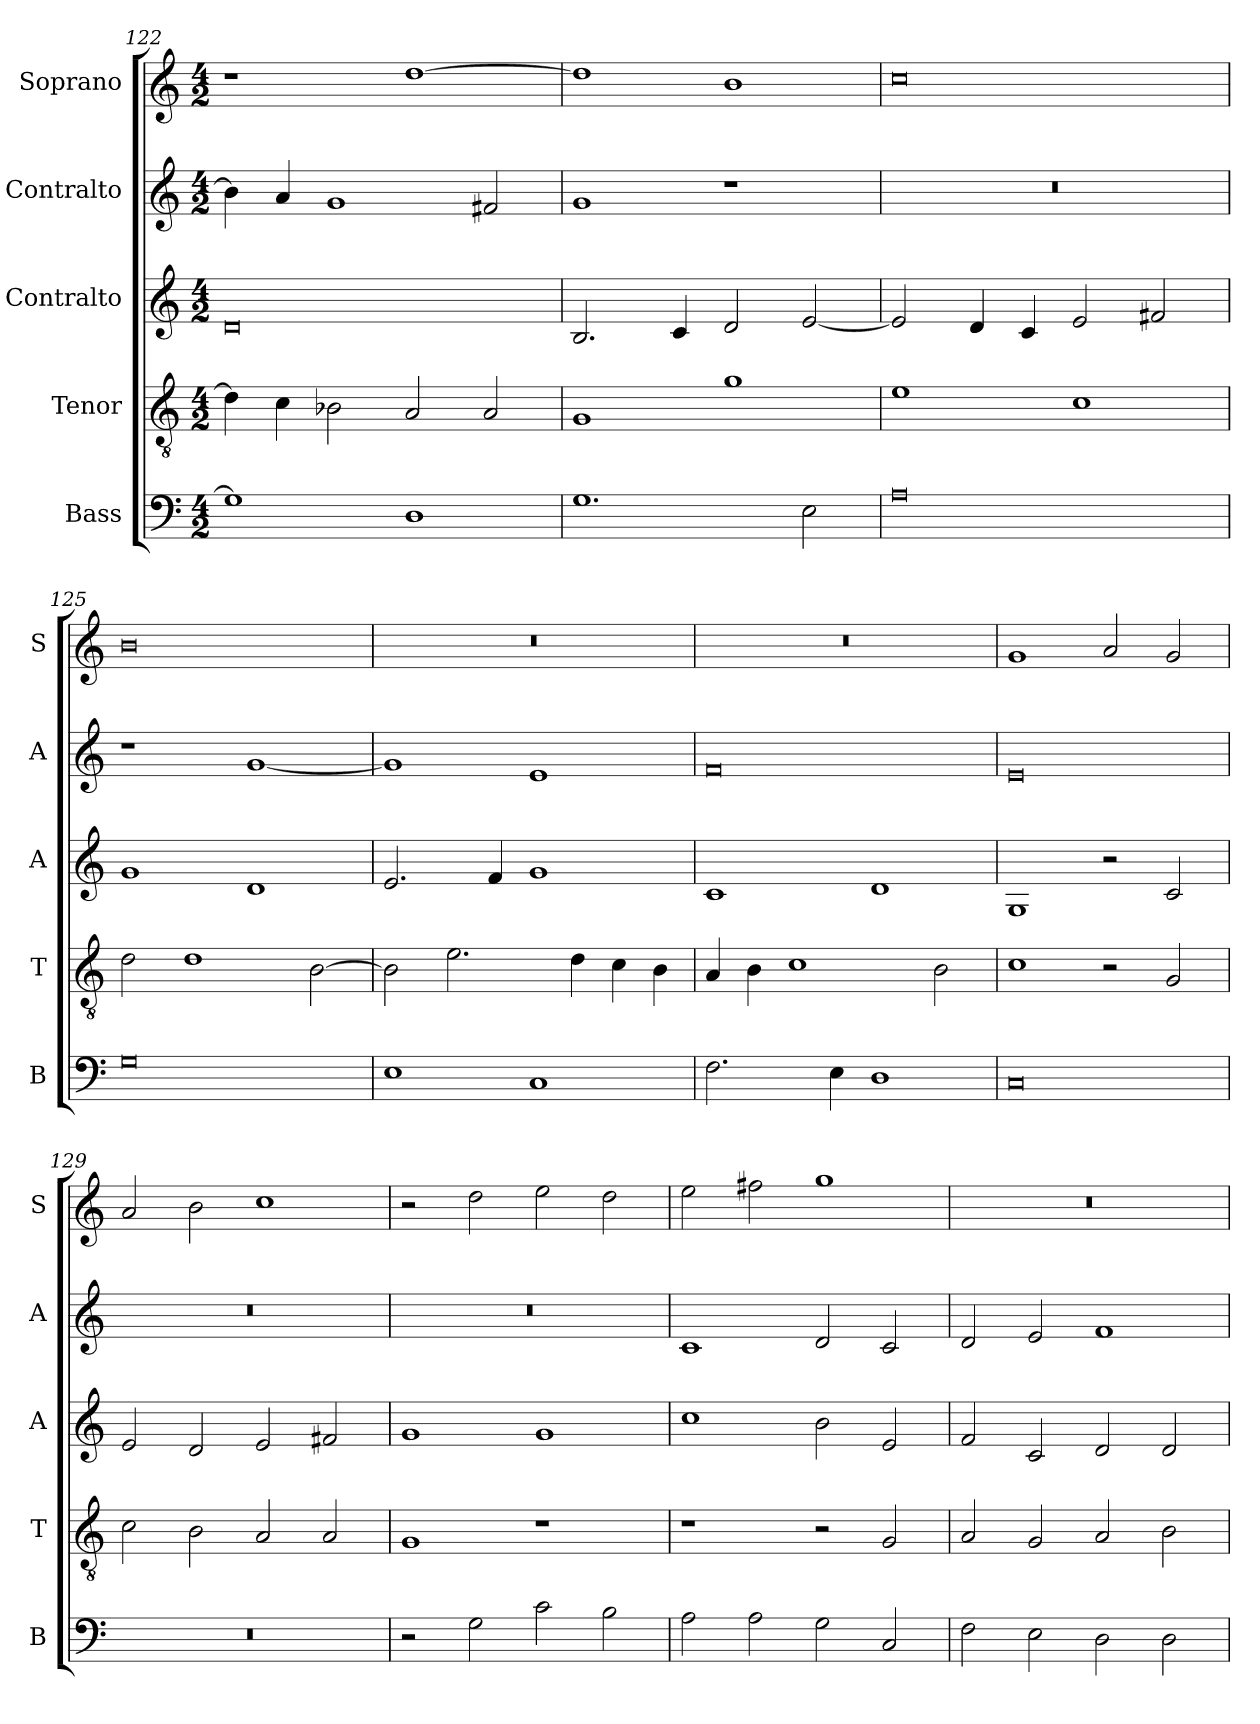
**kern	**kern	**kern	**kern	**kern
*part5	*part4	*part3	*part2	*part1
*staff5	*staff4	*staff3	*staff2	*staff1
*I"Bass	*I"Tenor	*I"Contralto	*I"Contralto	*I"Soprano
*I'B	*I'T	*I'A	*I'A	*I'S
*clefF4	*clefGv2	*clefG2	*clefG2	*clefG2
*k[]	*k[]	*k[]	*k[]	*k[]
*G:mix	*G:mix	*G:mix	*G:mix	*G:mix
*M4/2	*M4/2	*M4/2	*M4/2	*M4/2
=122	=122	=122	=122	=122
1G]	4d]	0d	4b-]	1r
.	4c	.	4a	.
.	2B-X	.	1g	.
1D	2A	.	.	[1dd
.	2A	.	2f#X	.
=123	=123	=123	=123	=123
1.G	1G	2.B	1g	1dd]
.	.	4c	.	.
.	1g	2d	1r	1b
2E	.	[2e	.	.
=124	=124	=124	=124	=124
0A	1e	2e]	0r	0cc
.	.	4d	.	.
.	.	4c	.	.
.	1c	2e	.	.
.	.	2f#X	.	.
=125	=125	=125	=125	=125
0G	2d	1g	1r	0b
.	1d	.	.	.
.	.	1d	[1g	.
.	[2B	.	.	.
=126	=126	=126	=126	=126
1E	2B]	2.e	1g]	0r
.	2.e	.	.	.
.	.	4f	.	.
1C	.	1g	1e	.
.	4d	.	.	.
.	4c	.	.	.
.	4B	.	.	.
=127	=127	=127	=127	=127
2.F	4A	1c	0f	0r
.	4B	.	.	.
.	1c	.	.	.
4E	.	.	.	.
1D	.	1d	.	.
.	2B	.	.	.
=128	=128	=128	=128	=128
0C	1c	1G	0e	1g
.	2r	2r	.	2a
.	2G	2c	.	2g
=129	=129	=129	=129	=129
0r	2c	2e	0r	2a
.	2B	2d	.	2b
.	2A	2e	.	1cc
.	2A	2f#X	.	.
=130	=130	=130	=130	=130
2r	1G	1g	0r	2r
2G	.	.	.	2dd
2c	1r	1g	.	2ee
2B	.	.	.	2dd
=131	=131	=131	=131	=131
2A	1r	1cc	1c	2ee
2A	.	.	.	2ff#X
2G	2r	2b	2d	1gg
2C	2G	2e	2c	.
=132	=132	=132	=132	=132
2F	2A	2f	2d	0r
2E	2G	2c	2e	.
2D	2A	2d	1f	.
2D	2B	2d	.	.
=	=	=	=	=
*-	*-	*-	*-	*-
